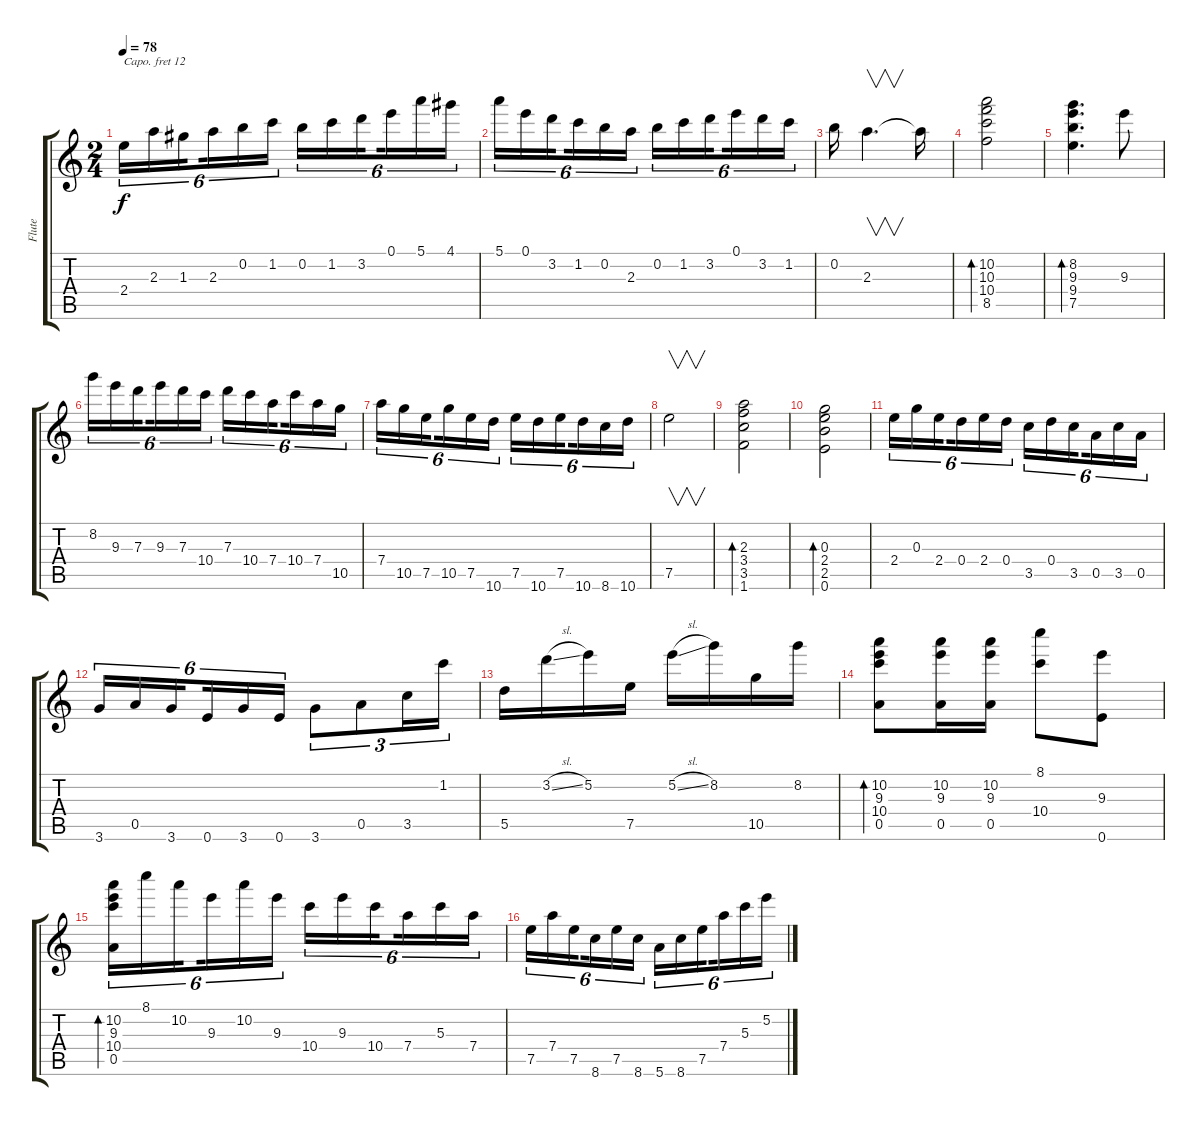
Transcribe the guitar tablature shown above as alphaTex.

\track ("Flute" "Flute") {instrument overdrivenguitar}
\staff {score tabs}
\capo 12
\tuning (E4 B3 G3 D3 A2 E2) {hide}
\ts (2 4)
\tempo 78
\clef g2
\ks c
2.4.16{tu (6 4) dy f} 2.3.16{tu (6 4)} 1.3.16{tu (6 4) beam splitsecondary} 2.3.16{tu (6 4)} 0.2.16{tu (6 4)} 1.2.16{tu (6 4)} 0.2.16{tu (6 4)} 1.2.16{tu (6 4)} 3.2.16{tu (6 4) beam splitsecondary} 0.1.16{tu (6 4)} 5.1.16{tu (6 4)} 4.1.16{tu (6 4)} |
5.1.16{tu (6 4)} 0.1.16{tu (6 4)} 3.2.16{tu (6 4) beam splitsecondary} 1.2.16{tu (6 4)} 0.2.16{tu (6 4)} 2.3.16{tu (6 4)} 0.2.16{tu (6 4)} 1.2.16{tu (6 4)} 3.2.16{tu (6 4) beam splitsecondary} 0.1.16{tu (6 4)} 3.2.16{tu (6 4)} 1.2.16{tu (6 4)} |
0.2.16 2.3.4{v d} 2.3{t}.16 |
(10.2 10.3 10.4 8.5).2{bd 480} |
(8.2 9.3 9.4 7.5).4{d bd 480} 9.3.8 |
8.2.16{tu (6 4)} 9.3.16{tu (6 4)} 7.3.16{tu (6 4) beam splitsecondary} 9.3.16{tu (6 4)} 7.3.16{tu (6 4)} 10.4.16{tu (6 4)} 7.3.16{tu (6 4)} 10.4.16{tu (6 4)} 7.4.16{tu (6 4) beam splitsecondary} 10.4.16{tu (6 4)} 7.4.16{tu (6 4)} 10.5.16{tu (6 4)} |
7.4.16{tu (6 4)} 10.5.16{tu (6 4)} 7.5.16{tu (6 4) beam splitsecondary} 10.5.16{tu (6 4)} 7.5.16{tu (6 4)} 10.6.16{tu (6 4)} 7.5.16{tu (6 4)} 10.6.16{tu (6 4)} 7.5.16{tu (6 4) beam splitsecondary} 10.6.16{tu (6 4)} 8.6.16{tu (6 4)} 10.6.16{tu (6 4)} |
7.5.2{v} |
(2.3 3.4 3.5 1.6).2{bd 480} |
(0.3 2.4 2.5 0.6).2{bd 480} |
2.4.16{tu (6 4)} 0.3.16{tu (6 4)} 2.4.16{tu (6 4) beam splitsecondary} 0.4.16{tu (6 4)} 2.4.16{tu (6 4)} 0.4.16{tu (6 4)} 3.5.16{tu (6 4)} 0.4.16{tu (6 4)} 3.5.16{tu (6 4) beam splitsecondary} 0.5.16{tu (6 4)} 3.5.16{tu (6 4)} 0.5.16{tu (6 4)} |
3.6.16{tu (6 4)} 0.5.16{tu (6 4)} 3.6.16{tu (6 4) beam splitsecondary} 0.6.16{tu (6 4)} 3.6.16{tu (6 4)} 0.6.16{tu (6 4)} 3.6.8{tu (3 2)} 0.5.8{tu (3 2)} 3.5.16{tu (3 2)} 1.2.16{tu (3 2)} |
5.5.16 3.2{sl}.16 5.2.16 7.5.16 5.2{sl}.16 8.2.16 10.5.16 8.2.16 |
(10.2 9.3 10.4 0.5).8{bd 480} (10.2 9.3 0.5).16 (10.2 9.3 0.5).16 (8.1 10.4).8 (9.3 0.6).8 |
(10.2 9.3 10.4 0.5).16{tu (6 4) bd 480} 8.1.16{tu (6 4)} 10.2.16{tu (6 4) beam splitsecondary} 9.3.16{tu (6 4)} 10.2.16{tu (6 4)} 9.3.16{tu (6 4)} 10.4.16{tu (6 4)} 9.3.16{tu (6 4)} 10.4.16{tu (6 4) beam splitsecondary} 7.4.16{tu (6 4)} 5.3.16{tu (6 4)} 7.4.16{tu (6 4)} |
7.5.16{tu (6 4)} 7.4.16{tu (6 4)} 7.5.16{tu (6 4) beam splitsecondary} 8.6.16{tu (6 4)} 7.5.16{tu (6 4)} 8.6.16{tu (6 4)} 5.6.16{tu (6 4)} 8.6.16{tu (6 4)} 7.5.16{tu (6 4) beam splitsecondary} 7.4.16{tu (6 4)} 5.3.16{tu (6 4)} 5.2.16{tu (6 4)}
